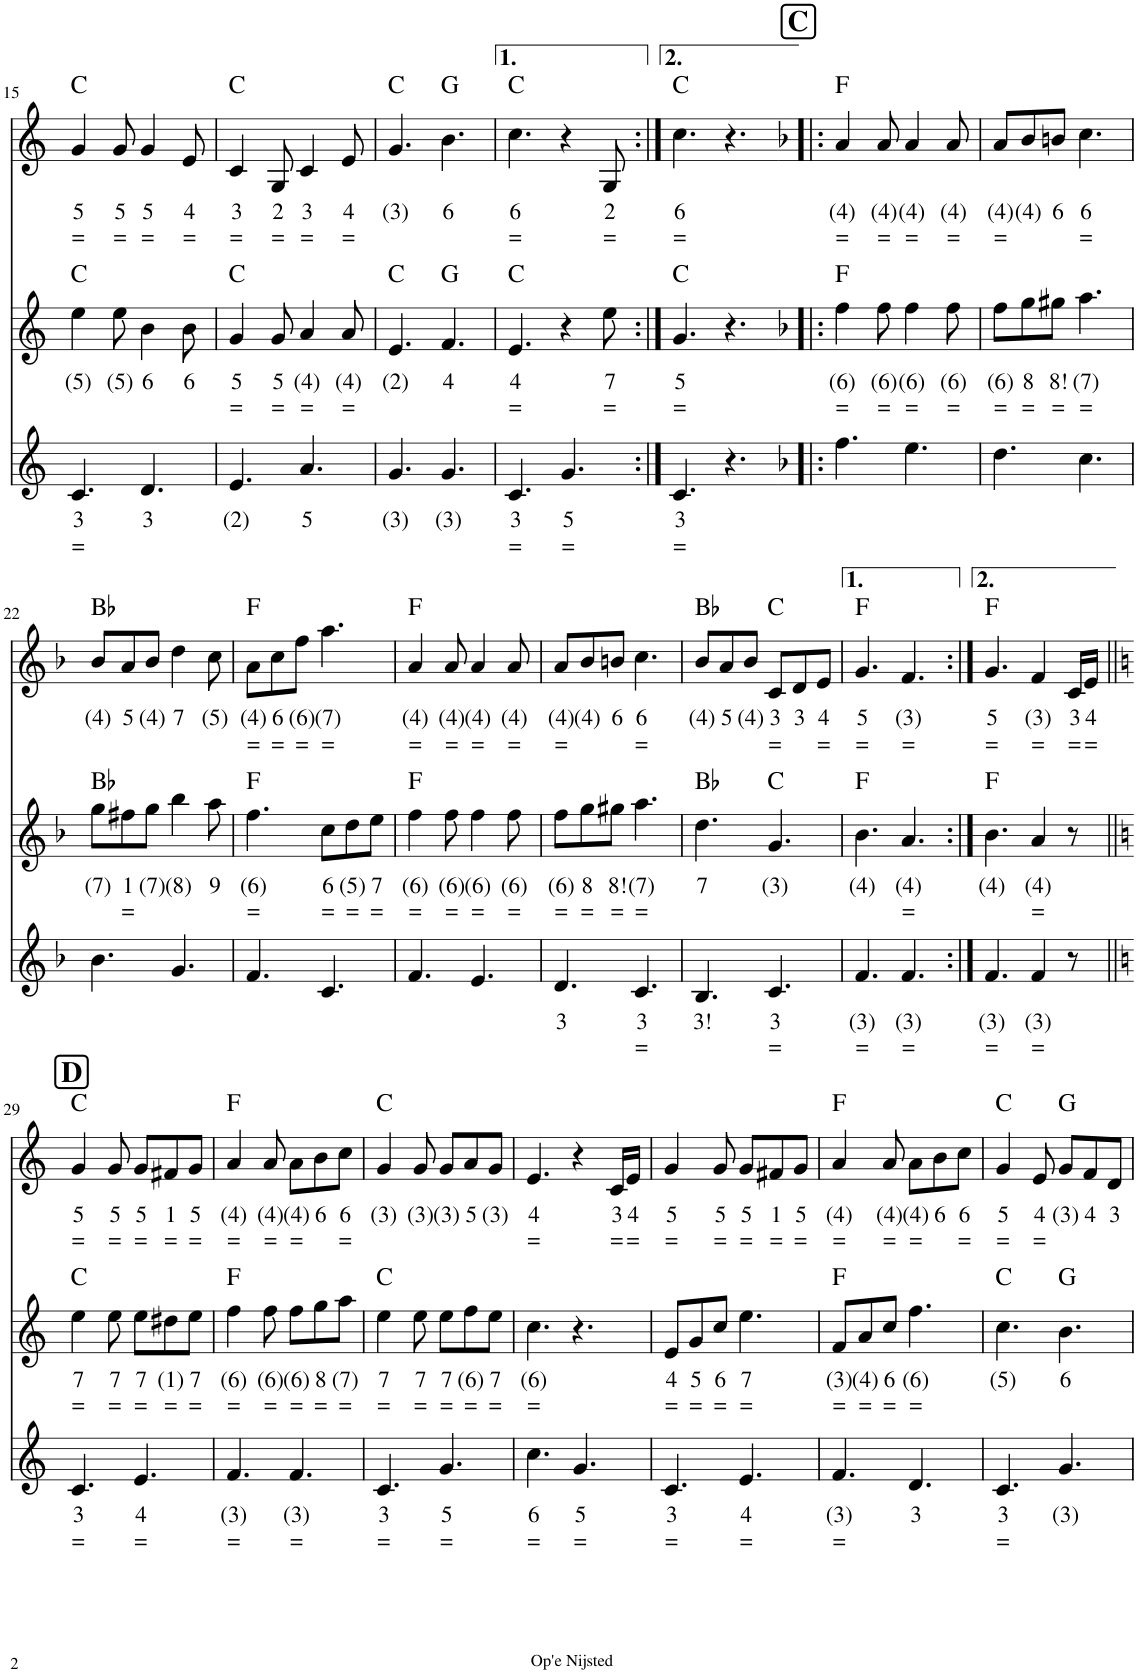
**kern	**text	**text	**kern	**text	**text	**kern	**text	**text	**harte
*part3	*part3	*part3	*part2	*part2	*part2	*part1	*part1	*part1	*part1
*staff3	*staff3	*staff3	*staff2	*staff2	*staff2	*staff1	*staff1	*staff1	*
*I"Stem	*	*	*I"Stem	*	*	*I"Stem	*	*	*
!!LO:PB:g=z
*clefG2	*	*	*clefG2	*	*	*clefG2	*	*	*
*k[]	*	*	*k[]	*	*	*k[]	*	*	*
*M6/8	*	*	*M6/8	*	*	*M6/8	*	*	*
=15	=15	=15	=15	=15	=15	=15	=15	=15	=15
!	!LO:LY:b	!LO:LY:b	!	!LO:LY:b	!	!	!LO:LY:b	!LO:LY:b	!
4.c/	3	=	4ee\	(5)	.	4g/	5	=	C:maj
!	!	!	!	!LO:LY:b	!	!	!LO:LY:b	!LO:LY:b	!
.	.	.	8ee\	(5)	.	8g/	5	=	.
!	!LO:LY:b	!	!	!LO:LY:b	!	!	!LO:LY:b	!LO:LY:b	!
4.d/	3	.	4b\	6	.	4g/	5	=	.
!	!	!	!	!LO:LY:b	!	!	!LO:LY:b	!LO:LY:b	!
.	.	.	8b\	6	.	8e/	4	=	.
=16	=16	=16	=16	=16	=16	=16	=16	=16	=16
!	!LO:LY:b	!	!	!LO:LY:b	!LO:LY:b	!	!LO:LY:b	!LO:LY:b	!
4.e/	(2)	.	4g/	5	=	4c/	3	=	C:maj
!	!	!	!	!LO:LY:b	!LO:LY:b	!	!LO:LY:b	!LO:LY:b	!
.	.	.	8g/	5	=	8G/	2	=	.
!	!LO:LY:b	!	!	!LO:LY:b	!LO:LY:b	!	!LO:LY:b	!LO:LY:b	!
4.a/	5	.	4a/	(4)	=	4c/	3	=	.
!	!	!	!	!LO:LY:b	!LO:LY:b	!	!LO:LY:b	!LO:LY:b	!
.	.	.	8a/	(4)	=	8e/	4	=	.
=17	=17	=17	=17	=17	=17	=17	=17	=17	=17
!	!LO:LY:b	!	!	!LO:LY:b	!	!	!LO:LY:b	!	!
4.g/	(3)	.	4.e/	(2)	.	4.g/	(3)	.	C:maj
!	!LO:LY:b	!	!	!LO:LY:b	!	!	!LO:LY:b	!	!
4.g/	(3)	.	4.f/	4	.	4.b\	6	.	G:maj
=18	=18	=18	=18	=18	=18	=18	=18	=18	=18
!	!LO:LY:b	!LO:LY:b	!	!LO:LY:b	!LO:LY:b	!	!LO:LY:b	!LO:LY:b	!
4.c/	3	=	4.e/	4	=	4.cc\	6	=	C:maj
!	!LO:LY:b	!LO:LY:b	!	!	!	!	!	!	!
4.g/	5	=	4r	.	.	4r	.	.	.
!	!	!	!	!LO:LY:b	!LO:LY:b	!	!LO:LY:b	!LO:LY:b	!
.	.	.	8ee\	7	=	8G/	2	=	.
=19:|!	=19:|!	=19:|!	=19:|!	=19:|!	=19:|!	=19:|!	=19:|!	=19:|!	=19:|!
!	!LO:LY:b	!LO:LY:b	!	!LO:LY:b	!LO:LY:b	!	!LO:LY:b	!LO:LY:b	!
4.c/	3	=	4.g/	5	=	4.cc\	6	=	C:maj
4.r	.	.	4.r	.	.	4.r	.	.	.
!!LO:REH:place=s1:a:B:cj:fs=14:t=C
=20!|:	=20!|:	=20!|:	=20!|:	=20!|:	=20!|:	=20!|:	=20!|:	=20!|:	=20!|:
*k[b-]	*	*	*k[b-]	*	*	*k[b-]	*	*	*
!	!	!	!	!LO:LY:b	!LO:LY:b	!	!LO:LY:b	!LO:LY:b	!
4.ff\	.	.	4ff\	(6)	=	4a/	(4)	=	F:maj
!	!	!	!	!LO:LY:b	!LO:LY:b	!	!LO:LY:b	!LO:LY:b	!
.	.	.	8ff\	(6)	=	8a/	(4)	=	.
!	!	!	!	!LO:LY:b	!LO:LY:b	!	!LO:LY:b	!LO:LY:b	!
4.ee\	.	.	4ff\	(6)	=	4a/	(4)	=	.
!	!	!	!	!LO:LY:b	!LO:LY:b	!	!LO:LY:b	!LO:LY:b	!
.	.	.	8ff\	(6)	=	8a/	(4)	=	.
=21	=21	=21	=21	=21	=21	=21	=21	=21	=21
!	!	!	!	!LO:LY:b	!LO:LY:b	!	!LO:LY:b	!LO:LY:b	!
4.dd\	.	.	8ff\L	(6)	=	8a/L	(4)	=	.
!	!	!	!	!LO:LY:b	!LO:LY:b	!	!LO:LY:b	!	!
.	.	.	8gg\	8	=	8b-/	(4)	.	.
!	!	!	!	!LO:LY:b	!LO:LY:b	!	!LO:LY:b	!	!
.	.	.	8gg#X\J	8!	=	8bn/J	6	.	.
!	!	!	!	!LO:LY:b	!LO:LY:b	!	!LO:LY:b	!LO:LY:b	!
4.cc\	.	.	4.aa\	(7)	=	4.cc\	6	=	.
!!LO:LB:g=z
=22	=22	=22	=22	=22	=22	=22	=22	=22	=22
!	!	!	!	!LO:LY:b	!	!	!LO:LY:b	!	!
4.b-\	.	.	8gg\L	(7)	.	8b-/L	(4)	.	Bb:maj
!	!	!	!	!LO:LY:b	!LO:LY:b	!	!LO:LY:b	!	!
.	.	.	8ff#X\	1	=	8a/	5	.	.
!	!	!	!	!LO:LY:b	!	!	!LO:LY:b	!	!
.	.	.	8gg\J	(7)	.	8b-/J	(4)	.	.
!	!	!	!	!LO:LY:b	!	!	!LO:LY:b	!	!
4.g/	.	.	4bb-\	(8)	.	4dd\	7	.	.
!	!	!	!	!LO:LY:b	!	!	!LO:LY:b	!	!
.	.	.	8aa\	9	.	8cc\	(5)	.	.
=23	=23	=23	=23	=23	=23	=23	=23	=23	=23
!	!	!	!	!LO:LY:b	!LO:LY:b	!	!LO:LY:b	!LO:LY:b	!
4.f/	.	.	4.ff\	(6)	=	8a\L	(4)	=	F:maj
!	!	!	!	!	!	!	!LO:LY:b	!LO:LY:b	!
.	.	.	.	.	.	8cc\	6	=	.
!	!	!	!	!	!	!	!LO:LY:b	!LO:LY:b	!
.	.	.	.	.	.	8ff\J	(6)	=	.
!	!	!	!	!LO:LY:b	!LO:LY:b	!	!LO:LY:b	!LO:LY:b	!
4.c/	.	.	8cc\L	6	=	4.aa\	(7)	=	.
!	!	!	!	!LO:LY:b	!LO:LY:b	!	!	!	!
.	.	.	8dd\	(5)	=	.	.	.	.
!	!	!	!	!LO:LY:b	!LO:LY:b	!	!	!	!
.	.	.	8ee\J	7	=	.	.	.	.
=24	=24	=24	=24	=24	=24	=24	=24	=24	=24
!	!	!	!	!LO:LY:b	!LO:LY:b	!	!LO:LY:b	!LO:LY:b	!
4.f/	.	.	4ff\	(6)	=	4a/	(4)	=	F:maj
!	!	!	!	!LO:LY:b	!LO:LY:b	!	!LO:LY:b	!LO:LY:b	!
.	.	.	8ff\	(6)	=	8a/	(4)	=	.
!	!	!	!	!LO:LY:b	!LO:LY:b	!	!LO:LY:b	!LO:LY:b	!
4.e/	.	.	4ff\	(6)	=	4a/	(4)	=	.
!	!	!	!	!LO:LY:b	!LO:LY:b	!	!LO:LY:b	!LO:LY:b	!
.	.	.	8ff\	(6)	=	8a/	(4)	=	.
=25	=25	=25	=25	=25	=25	=25	=25	=25	=25
!	!LO:LY:b	!	!	!LO:LY:b	!LO:LY:b	!	!LO:LY:b	!LO:LY:b	!
4.d/	3	.	8ff\L	(6)	=	8a/L	(4)	=	.
!	!	!	!	!LO:LY:b	!LO:LY:b	!	!LO:LY:b	!	!
.	.	.	8gg\	8	=	8b-/	(4)	.	.
!	!	!	!	!LO:LY:b	!LO:LY:b	!	!LO:LY:b	!	!
.	.	.	8gg#X\J	8!	=	8bn/J	6	.	.
!	!LO:LY:b	!LO:LY:b	!	!LO:LY:b	!LO:LY:b	!	!LO:LY:b	!LO:LY:b	!
4.c/	3	=	4.aa\	(7)	=	4.cc\	6	=	.
=26	=26	=26	=26	=26	=26	=26	=26	=26	=26
!	!LO:LY:b	!	!	!LO:LY:b	!	!	!LO:LY:b	!	!
4.B-/	3!	.	4.dd\	7	.	8b-/L	(4)	.	Bb:maj
!	!	!	!	!	!	!	!LO:LY:b	!	!
.	.	.	.	.	.	8a/	5	.	.
!	!	!	!	!	!	!	!LO:LY:b	!	!
.	.	.	.	.	.	8b-/J	(4)	.	.
!	!LO:LY:b	!LO:LY:b	!	!LO:LY:b	!	!	!LO:LY:b	!LO:LY:b	!
4.c/	3	=	4.g/	(3)	.	8c/L	3	=	C:maj
!	!	!	!	!	!	!	!LO:LY:b	!	!
.	.	.	.	.	.	8d/	3	.	.
!	!	!	!	!	!	!	!LO:LY:b	!LO:LY:b	!
.	.	.	.	.	.	8e/J	4	=	.
=27	=27	=27	=27	=27	=27	=27	=27	=27	=27
!	!LO:LY:b	!LO:LY:b	!	!LO:LY:b	!	!	!LO:LY:b	!LO:LY:b	!
4.f/	(3)	=	4.b-\	(4)	.	4.g/	5	=	F:maj
!	!LO:LY:b	!LO:LY:b	!	!LO:LY:b	!LO:LY:b	!	!LO:LY:b	!LO:LY:b	!
4.f/	(3)	=	4.a/	(4)	=	4.f/	(3)	=	.
=28:|!	=28:|!	=28:|!	=28:|!	=28:|!	=28:|!	=28:|!	=28:|!	=28:|!	=28:|!
!	!LO:LY:b	!LO:LY:b	!	!LO:LY:b	!	!	!LO:LY:b	!LO:LY:b	!
4.f/	(3)	=	4.b-\	(4)	.	4.g/	5	=	F:maj
!	!LO:LY:b	!LO:LY:b	!	!LO:LY:b	!LO:LY:b	!	!LO:LY:b	!LO:LY:b	!
4f/	(3)	=	4a/	(4)	=	4f/	(3)	=	.
!	!	!	!	!	!	!	!LO:LY:b	!LO:LY:b	!
8r	.	.	8r	.	.	16c/LL	3	=	.
!	!	!	!	!	!	!	!LO:LY:b	!LO:LY:b	!
.	.	.	.	.	.	16e/JJ	4	=	.
!!LO:LB:g=z
!!LO:REH:place=s1:a:B:cj:fs=14:t=D
=29||	=29||	=29||	=29||	=29||	=29||	=29||	=29||	=29||	=29||
*k[]	*	*	*k[]	*	*	*k[]	*	*	*
!	!LO:LY:b	!LO:LY:b	!	!LO:LY:b	!LO:LY:b	!	!LO:LY:b	!LO:LY:b	!
4.c/	3	=	4ee\	7	=	4g/	5	=	C:maj
!	!	!	!	!LO:LY:b	!LO:LY:b	!	!LO:LY:b	!LO:LY:b	!
.	.	.	8ee\	7	=	8g/	5	=	.
!	!LO:LY:b	!LO:LY:b	!	!LO:LY:b	!LO:LY:b	!	!LO:LY:b	!LO:LY:b	!
4.e/	4	=	8ee\L	7	=	8g/L	5	=	.
!	!	!	!	!LO:LY:b	!LO:LY:b	!	!LO:LY:b	!LO:LY:b	!
.	.	.	8dd#X\	(1)	=	8f#X/	1	=	.
!	!	!	!	!LO:LY:b	!LO:LY:b	!	!LO:LY:b	!LO:LY:b	!
.	.	.	8ee\J	7	=	8g/J	5	=	.
=30	=30	=30	=30	=30	=30	=30	=30	=30	=30
!	!LO:LY:b	!LO:LY:b	!	!LO:LY:b	!LO:LY:b	!	!LO:LY:b	!LO:LY:b	!
4.f/	(3)	=	4ff\	(6)	=	4a/	(4)	=	F:maj
!	!	!	!	!LO:LY:b	!LO:LY:b	!	!LO:LY:b	!LO:LY:b	!
.	.	.	8ff\	(6)	=	8a/	(4)	=	.
!	!LO:LY:b	!LO:LY:b	!	!LO:LY:b	!LO:LY:b	!	!LO:LY:b	!LO:LY:b	!
4.f/	(3)	=	8ff\L	(6)	=	8a\L	(4)	=	.
!	!	!	!	!LO:LY:b	!LO:LY:b	!	!LO:LY:b	!	!
.	.	.	8gg\	8	=	8b\	6	.	.
!	!	!	!	!LO:LY:b	!LO:LY:b	!	!LO:LY:b	!LO:LY:b	!
.	.	.	8aa\J	(7)	=	8cc\J	6	=	.
=31	=31	=31	=31	=31	=31	=31	=31	=31	=31
!	!LO:LY:b	!LO:LY:b	!	!LO:LY:b	!LO:LY:b	!	!LO:LY:b	!	!
4.c/	3	=	4ee\	7	=	4g/	(3)	.	C:maj
!	!	!	!	!LO:LY:b	!LO:LY:b	!	!LO:LY:b	!	!
.	.	.	8ee\	7	=	8g/	(3)	.	.
!	!LO:LY:b	!LO:LY:b	!	!LO:LY:b	!LO:LY:b	!	!LO:LY:b	!	!
4.g/	5	=	8ee\L	7	=	8g/L	(3)	.	.
!	!	!	!	!LO:LY:b	!LO:LY:b	!	!LO:LY:b	!	!
.	.	.	8ff\	(6)	=	8a/	5	.	.
!	!	!	!	!LO:LY:b	!LO:LY:b	!	!LO:LY:b	!	!
.	.	.	8ee\J	7	=	8g/J	(3)	.	.
=32	=32	=32	=32	=32	=32	=32	=32	=32	=32
!	!LO:LY:b	!LO:LY:b	!	!LO:LY:b	!LO:LY:b	!	!LO:LY:b	!LO:LY:b	!
4.cc\	6	=	4.cc\	(6)	=	4.e/	4	=	.
!	!LO:LY:b	!LO:LY:b	!	!	!	!	!	!	!
4.g/	5	=	4.r	.	.	4r	.	.	.
!	!	!	!	!	!	!	!LO:LY:b	!LO:LY:b	!
.	.	.	.	.	.	16c/LL	3	=	.
!	!	!	!	!	!	!	!LO:LY:b	!LO:LY:b	!
.	.	.	.	.	.	16e/JJ	4	=	.
=33	=33	=33	=33	=33	=33	=33	=33	=33	=33
!	!LO:LY:b	!LO:LY:b	!	!LO:LY:b	!LO:LY:b	!	!LO:LY:b	!LO:LY:b	!
4.c/	3	=	8e/L	4	=	4g/	5	=	.
!	!	!	!	!LO:LY:b	!LO:LY:b	!	!	!	!
.	.	.	8g/	5	=	.	.	.	.
!	!	!	!	!LO:LY:b	!LO:LY:b	!	!LO:LY:b	!LO:LY:b	!
.	.	.	8cc/J	6	=	8g/	5	=	.
!	!LO:LY:b	!LO:LY:b	!	!LO:LY:b	!LO:LY:b	!	!LO:LY:b	!LO:LY:b	!
4.e/	4	=	4.ee\	7	=	8g/L	5	=	.
!	!	!	!	!	!	!	!LO:LY:b	!LO:LY:b	!
.	.	.	.	.	.	8f#X/	1	=	.
!	!	!	!	!	!	!	!LO:LY:b	!LO:LY:b	!
.	.	.	.	.	.	8g/J	5	=	.
=34	=34	=34	=34	=34	=34	=34	=34	=34	=34
!	!LO:LY:b	!LO:LY:b	!	!LO:LY:b	!LO:LY:b	!	!LO:LY:b	!LO:LY:b	!
4.f/	(3)	=	8f/L	(3)	=	4a/	(4)	=	F:maj
!	!	!	!	!LO:LY:b	!LO:LY:b	!	!	!	!
.	.	.	8a/	(4)	=	.	.	.	.
!	!	!	!	!LO:LY:b	!LO:LY:b	!	!LO:LY:b	!LO:LY:b	!
.	.	.	8cc/J	6	=	8a/	(4)	=	.
!	!LO:LY:b	!	!	!LO:LY:b	!LO:LY:b	!	!LO:LY:b	!LO:LY:b	!
4.d/	3	.	4.ff\	(6)	=	8a\L	(4)	=	.
!	!	!	!	!	!	!	!LO:LY:b	!	!
.	.	.	.	.	.	8b\	6	.	.
!	!	!	!	!	!	!	!LO:LY:b	!LO:LY:b	!
.	.	.	.	.	.	8cc\J	6	=	.
=35	=35	=35	=35	=35	=35	=35	=35	=35	=35
!	!LO:LY:b	!LO:LY:b	!	!LO:LY:b	!	!	!LO:LY:b	!LO:LY:b	!
4.c/	3	=	4.cc\	(5)	.	4g/	5	=	C:maj
!	!	!	!	!	!	!	!LO:LY:b	!LO:LY:b	!
.	.	.	.	.	.	8e/	4	=	.
!	!LO:LY:b	!	!	!LO:LY:b	!	!	!LO:LY:b	!	!
4.g/	(3)	.	4.b\	6	.	8g/L	(3)	.	G:maj
!	!	!	!	!	!	!	!LO:LY:b	!	!
.	.	.	.	.	.	8f/	4	.	.
!	!	!	!	!	!	!	!LO:LY:b	!	!
.	.	.	.	.	.	8d/J	3	.	.
=	=	=	=	=	=	=	=	=	=
*-	*-	*-	*-	*-	*-	*-	*-	*-	*-
